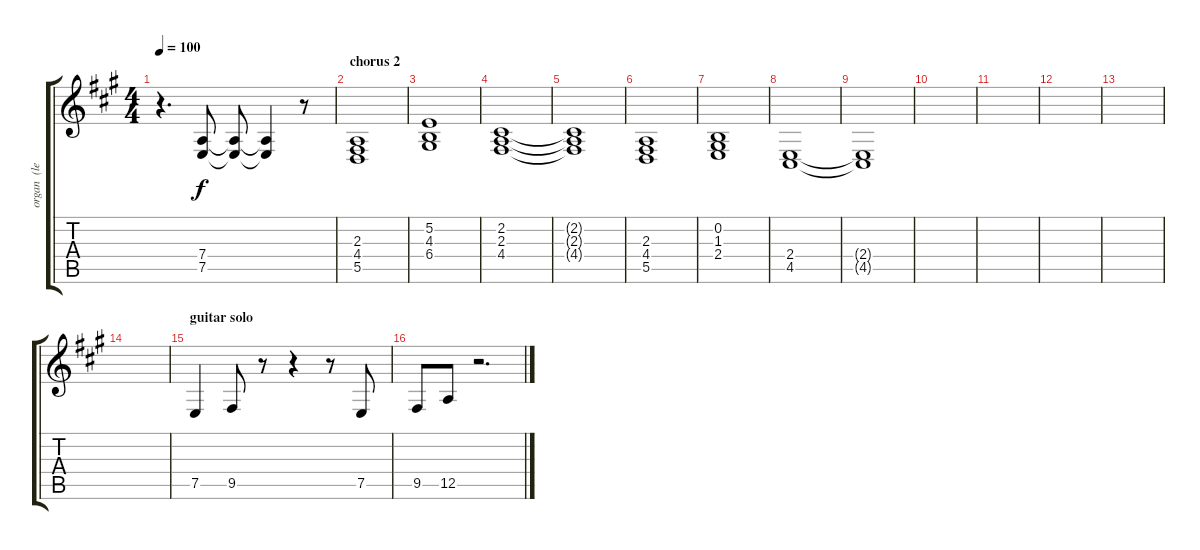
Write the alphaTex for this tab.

\track ("organ  (left hand)" "organ  (le") {instrument rockorgan}
\staff {score tabs}
\tuning (E4 B3 G3 D3 A2 E2) {hide}
\ts (4 4)
\tempo 100
\clef g2
\ks a
r.4{d dy f} (7.4 7.5).8 (7.4{t} 7.5{t}).8 (7.4{t} 7.5{t}).4 r.8 |
\section ("" "chorus 2")
(2.3 4.4 5.5).1 |
(5.2 4.3 6.4).1 |
(2.2 2.3 4.4).1 |
(2.2{t} 2.3{t} 4.4{t}).1 |
(2.3 4.4 5.5).1 |
(0.2 1.3 2.4).1 |
(2.4 4.5).1 |
(2.4{t} 4.5{t}).1 |
|
|
|
|
|
\section ("" "guitar solo")
7.5.4 9.5.8 r.8 r.4 r.8 7.5.8 |
9.5.8 12.5.8 r.2{d}
